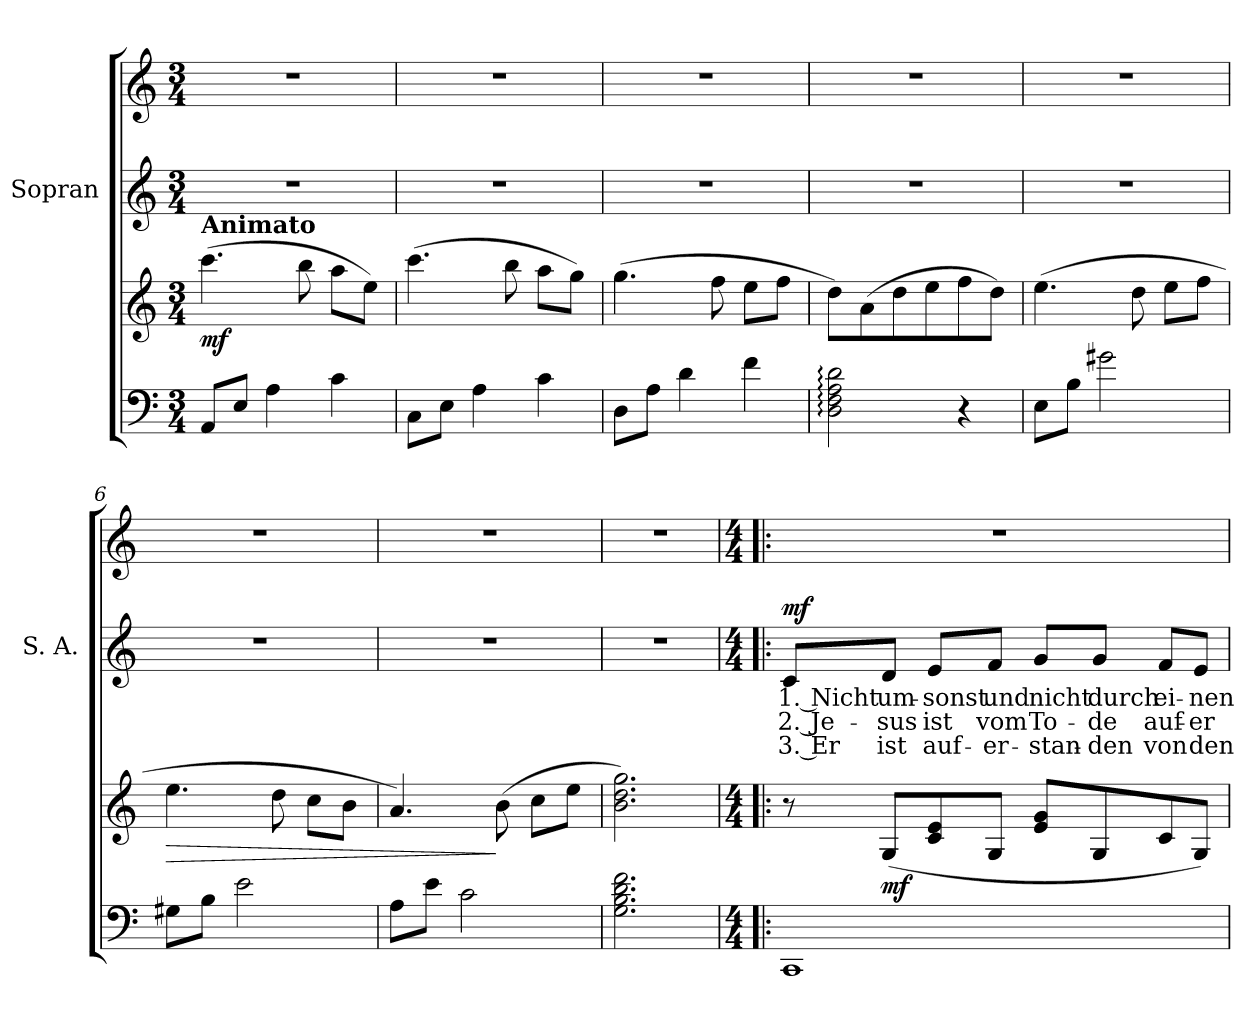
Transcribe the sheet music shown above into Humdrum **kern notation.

**kern	**kern	**dynam	**kern	**text	**text	**text	**dynam	**kern
*part3	*part3	*part3	*part2	*part2	*part2	*part2	*part2	*part1
*staff4	*staff3	*staff3/4	*staff2	*staff2	*staff2	*staff2	*staff2	*staff1
*	*	*	*I"Sopran	*	*	*	*	*
*	*	*	*I'S. A.	*	*	*	*	*
*clefF4	*clefG2	*	*clefG2	*	*	*	*	*clefG2
*k[]	*k[]	*	*k[]	*	*	*	*	*k[]
*C:	*C:	*	*C:	*	*	*	*	*C:
*M3/4	*M3/4	*	*M3/4	*	*	*	*	*M3/4
=1	=1	=1	=1	=1	=1	=1	=1	=1
!	!LO:TX:a:B:t=Animato	!	!	!	!	!	!	!
!	!	!LO:DY:b	!	!	!	!	!	!
8AA/L	(>4.ccc\	mf	2.r	.	.	.	.	2.r
8E/J	.	.	.	.	.	.	.	.
4A\	.	.	.	.	.	.	.	.
.	8bb\	.	.	.	.	.	.	.
4c\	8aa\L	.	.	.	.	.	.	.
.	8ee\J)	.	.	.	.	.	.	.
=2	=2	=2	=2	=2	=2	=2	=2	=2
8C\L	(>4.ccc\	.	2.r	.	.	.	.	2.r
8E\J	.	.	.	.	.	.	.	.
4A\	.	.	.	.	.	.	.	.
.	8bb\	.	.	.	.	.	.	.
4c\	8aa\L	.	.	.	.	.	.	.
.	8gg\J)	.	.	.	.	.	.	.
=3	=3	=3	=3	=3	=3	=3	=3	=3
8D\L	(>4.gg\	.	2.r	.	.	.	.	2.r
8A\J	.	.	.	.	.	.	.	.
4d\	.	.	.	.	.	.	.	.
.	8ff\	.	.	.	.	.	.	.
4f\	8ee\L	.	.	.	.	.	.	.
.	8ff\J	.	.	.	.	.	.	.
=4	=4	=4	=4	=4	=4	=4	=4	=4
2D\: 2F\: 2A\: 2d\:	8dd\L)	.	2.r	.	.	.	.	2.r
.	(>8a\	.	.	.	.	.	.	.
.	8dd\	.	.	.	.	.	.	.
.	8ee\	.	.	.	.	.	.	.
4r	8ff\	.	.	.	.	.	.	.
.	8dd\J)	.	.	.	.	.	.	.
=5	=5	=5	=5	=5	=5	=5	=5	=5
8E\L	(>4.ee\	.	2.r	.	.	.	.	2.r
8B\J	.	.	.	.	.	.	.	.
2g#X\	.	.	.	.	.	.	.	.
.	8dd\	.	.	.	.	.	.	.
.	8ee\L	.	.	.	.	.	.	.
.	8ff\J	.	.	.	.	.	.	.
=6	=6	=6	=6	=6	=6	=6	=6	=6
!	!	!LO:HP:b	!	!	!	!	!	!
8G#X\L	4.ee\	>	2.r	.	.	.	.	2.r
8B\J	.	.	.	.	.	.	.	.
2e\	.	.	.	.	.	.	.	.
.	8dd\	.	.	.	.	.	.	.
.	8cc\L	.	.	.	.	.	.	.
.	8b\J	.	.	.	.	.	.	.
=7	=7	=7	=7	=7	=7	=7	=7	=7
8A\L	4.a/)	.	2.r	.	.	.	.	2.r
8e\J	.	.	.	.	.	.	.	.
2c\	.	.	.	.	.	.	.	.
.	(>8b\	]	.	.	.	.	.	.
.	8cc\L	.	.	.	.	.	.	.
.	8ee\J	.	.	.	.	.	.	.
=8	=8	=8	=8	=8	=8	=8	=8	=8
2.G\ 2.B\ 2.d\ 2.f\	2.b\ 2.dd\ 2.gg\)	.	2.r	.	.	.	.	2.r
!!LO:LB:g=z
=9!|:	=9!|:	=9!|:	=9!|:	=9!|:	=9!|:	=9!|:	=9!|:	=9!|:
*M4/4	*M4/4	*	*M4/4	*	*	*	*	*M4/4
!	!	!	!	!LO:LY:b	!LO:LY:b	!LO:LY:b	!LO:DY:a	!
1CC	8r	.	8c/L	1. Nicht	2. Je-	3. Er	mf	1r
!	!	!LO:DY:b	!	!LO:LY:b	!LO:LY:b	!LO:LY:b	!	!
.	(<8G/L	mf	8d/J	um-	-sus	ist	.	.
!	!	!	!	!LO:LY:b	!LO:LY:b	!LO:LY:b	!	!
.	8c/ 8e/	.	8e/L	-sonst	ist	auf-	.	.
!	!	!	!	!LO:LY:b	!LO:LY:b	!LO:LY:b	!	!
.	8G/J	.	8f/J	und	vom	-er-	.	.
!	!	!	!	!LO:LY:b	!LO:LY:b	!LO:LY:b	!	!
.	8e/ 8g/L	.	8g/L	nicht	To-	-stan-	.	.
!	!	!	!	!LO:LY:b	!LO:LY:b	!LO:LY:b	!	!
.	8G/	.	8g/J	durch	-de	-den	.	.
!	!	!	!	!LO:LY:b	!LO:LY:b	!LO:LY:b	!	!
.	8c/	.	8f/L	ei-	auf-	von	.	.
!	!	!	!	!LO:LY:b	!LO:LY:b	!LO:LY:b	!	!
.	8G/J)	.	8e/J	-nen	-er-	den	.	.
=	=	=	=	=	=	=	=	=
*-	*-	*-	*-	*-	*-	*-	*-	*-
